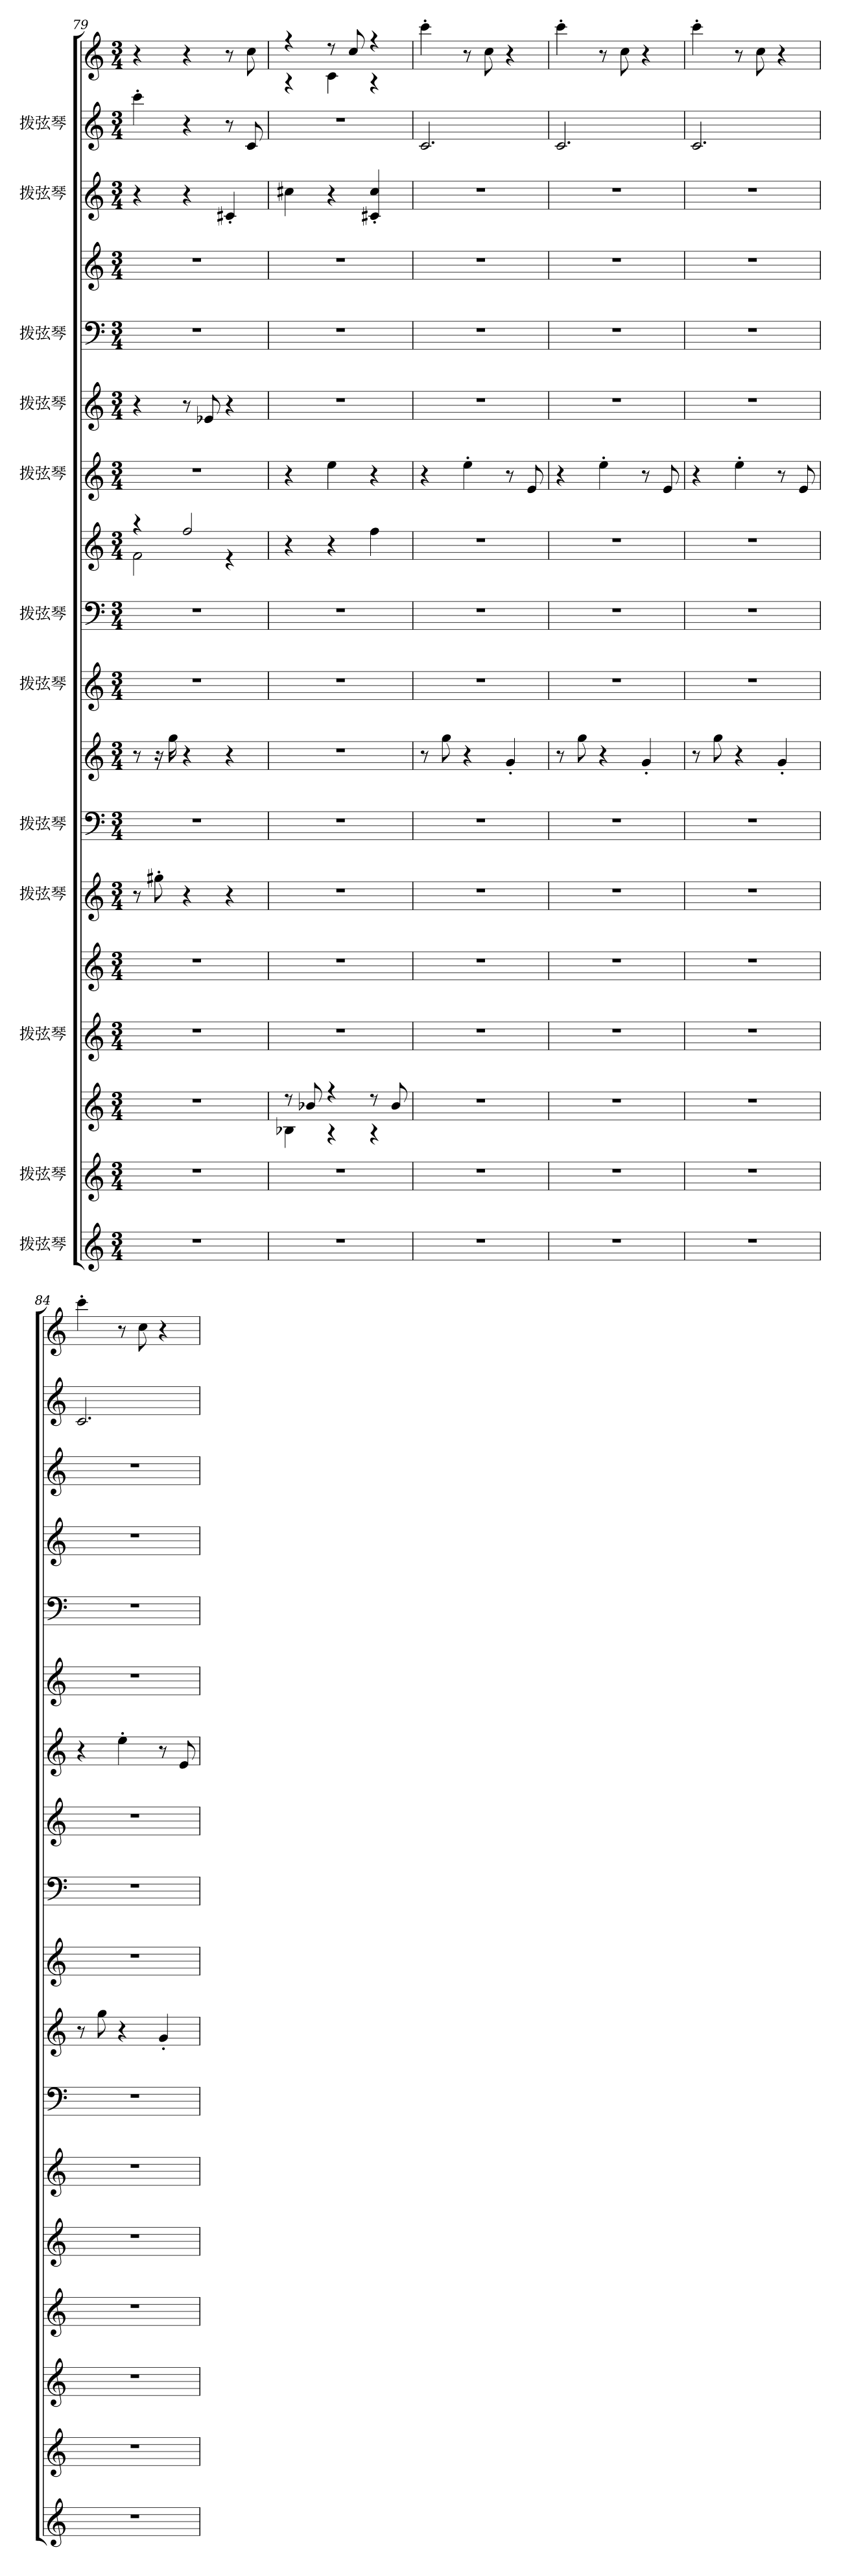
**kern	**kern	**kern	**kern	**kern	**kern	**kern	**kern	**kern	**kern	**kern	**kern	**kern	**kern	**kern	**kern	**kern	**kern
*part12	*part11	*part11	*part10	*part10	*part9	*part8	*part8	*part7	*part6	*part6	*part5	*part4	*part3	*part3	*part2	*part1	*part1
*staff18	*staff17	*staff16	*staff15	*staff14	*staff13	*staff12	*staff11	*staff10	*staff9	*staff8	*staff7	*staff6	*staff5	*staff4	*staff3	*staff2	*staff1
*I"拨弦琴	*I"拨弦琴	*	*I"拨弦琴	*	*I"拨弦琴	*I"拨弦琴	*	*I"拨弦琴	*I"拨弦琴	*	*I"拨弦琴	*I"拨弦琴	*I"拨弦琴	*	*I"拨弦琴	*I"拨弦琴	*
*clefG2	*clefG2	*clefG2	*clefG2	*clefG2	*clefG2	*clefF4	*clefG2	*clefG2	*clefF4	*clefG2	*clefG2	*clefG2	*clefF4	*clefG2	*clefG2	*clefG2	*clefG2
*k[]	*k[]	*k[]	*k[]	*k[]	*k[]	*k[]	*k[]	*k[]	*k[]	*k[]	*k[]	*k[]	*k[]	*k[]	*k[]	*k[]	*k[]
*M3/4	*M3/4	*M3/4	*M3/4	*M3/4	*M3/4	*M3/4	*M3/4	*M3/4	*M3/4	*M3/4	*M3/4	*M3/4	*M3/4	*M3/4	*M3/4	*M3/4	*M3/4
=79	=79	=79	=79	=79	=79	=79	=79	=79	=79	=79	=79	=79	=79	=79	=79	=79	=79
*	*	*	*	*	*	*	*	*	*	*^	*	*	*	*	*	*	*
2.r	2.r	2.r	2.r	2.r	8r	2.r	8r	2.r	2.r	4r	2f\	2.r	4r	2.r	2.r	4r	4ccc'\	4r
.	.	.	.	.	8gg#X'\	.	16r	.	.	.	.	.	.	.	.	.	.	.
.	.	.	.	.	.	.	16gg\	.	.	.	.	.	.	.	.	.	.	.
.	.	.	.	.	4r	.	4r	.	.	2ff/	.	.	8r	.	.	4r	4r	4r
.	.	.	.	.	.	.	.	.	.	.	.	.	8e-X/	.	.	.	.	.
.	.	.	.	.	4r	.	4r	.	.	.	4r	.	4r	.	.	4c#X'/	8r	8r
.	.	.	.	.	.	.	.	.	.	.	.	.	.	.	.	.	8c/	8cc\
*	*	*	*	*	*	*	*	*	*	*v	*v	*	*	*	*	*	*	*
=80	=80	=80	=80	=80	=80	=80	=80	=80	=80	=80	=80	=80	=80	=80	=80	=80	=80
*	*	*^	*	*	*	*	*	*	*	*	*	*	*	*	*	*	*^
2.r	2.r	8r	4B-X\	2.r	2.r	2.r	2.r	2.r	2.r	2.r	4r	4r	2.r	2.r	2.r	4cc#X\	2.r	4r	4r
.	.	8b-X/	.	.	.	.	.	.	.	.	.	.	.	.	.	.	.	.	.
.	.	4r	4r	.	.	.	.	.	.	.	4r	4ee\	.	.	.	4r	.	8r	4c\
.	.	.	.	.	.	.	.	.	.	.	.	.	.	.	.	.	.	8cc/	.
.	.	8r	4r	.	.	.	.	.	.	.	4ff\	4r	.	.	.	4c#X/' 4cc#/'	.	4r	4r
.	.	8b-/	.	.	.	.	.	.	.	.	.	.	.	.	.	.	.	.	.
*	*	*v	*v	*	*	*	*	*	*	*	*	*	*	*	*	*	*	*v	*v
=81	=81	=81	=81	=81	=81	=81	=81	=81	=81	=81	=81	=81	=81	=81	=81	=81	=81
2.r	2.r	2.r	2.r	2.r	2.r	2.r	8r	2.r	2.r	2.r	4r	2.r	2.r	2.r	2.r	2.c/	4ccc'\
.	.	.	.	.	.	.	8gg\	.	.	.	.	.	.	.	.	.	.
.	.	.	.	.	.	.	4r	.	.	.	4ee'\	.	.	.	.	.	8r
.	.	.	.	.	.	.	.	.	.	.	.	.	.	.	.	.	8cc\
.	.	.	.	.	.	.	4g'/	.	.	.	8r	.	.	.	.	.	4r
.	.	.	.	.	.	.	.	.	.	.	8e/	.	.	.	.	.	.
!!LO:PB:g=z
=82	=82	=82	=82	=82	=82	=82	=82	=82	=82	=82	=82	=82	=82	=82	=82	=82	=82
2.r	2.r	2.r	2.r	2.r	2.r	2.r	8r	2.r	2.r	2.r	4r	2.r	2.r	2.r	2.r	2.c/	4ccc'\
.	.	.	.	.	.	.	8gg\	.	.	.	.	.	.	.	.	.	.
.	.	.	.	.	.	.	4r	.	.	.	4ee'\	.	.	.	.	.	8r
.	.	.	.	.	.	.	.	.	.	.	.	.	.	.	.	.	8cc\
.	.	.	.	.	.	.	4g'/	.	.	.	8r	.	.	.	.	.	4r
.	.	.	.	.	.	.	.	.	.	.	8e/	.	.	.	.	.	.
=83	=83	=83	=83	=83	=83	=83	=83	=83	=83	=83	=83	=83	=83	=83	=83	=83	=83
2.r	2.r	2.r	2.r	2.r	2.r	2.r	8r	2.r	2.r	2.r	4r	2.r	2.r	2.r	2.r	2.c/	4ccc'\
.	.	.	.	.	.	.	8gg\	.	.	.	.	.	.	.	.	.	.
.	.	.	.	.	.	.	4r	.	.	.	4ee'\	.	.	.	.	.	8r
.	.	.	.	.	.	.	.	.	.	.	.	.	.	.	.	.	8cc\
.	.	.	.	.	.	.	4g'/	.	.	.	8r	.	.	.	.	.	4r
.	.	.	.	.	.	.	.	.	.	.	8e/	.	.	.	.	.	.
=84	=84	=84	=84	=84	=84	=84	=84	=84	=84	=84	=84	=84	=84	=84	=84	=84	=84
2.r	2.r	2.r	2.r	2.r	2.r	2.r	8r	2.r	2.r	2.r	4r	2.r	2.r	2.r	2.r	2.c/	4ccc'\
.	.	.	.	.	.	.	8gg\	.	.	.	.	.	.	.	.	.	.
.	.	.	.	.	.	.	4r	.	.	.	4ee'\	.	.	.	.	.	8r
.	.	.	.	.	.	.	.	.	.	.	.	.	.	.	.	.	8cc\
.	.	.	.	.	.	.	4g'/	.	.	.	8r	.	.	.	.	.	4r
.	.	.	.	.	.	.	.	.	.	.	8e/	.	.	.	.	.	.
=	=	=	=	=	=	=	=	=	=	=	=	=	=	=	=	=	=
*-	*-	*-	*-	*-	*-	*-	*-	*-	*-	*-	*-	*-	*-	*-	*-	*-	*-
